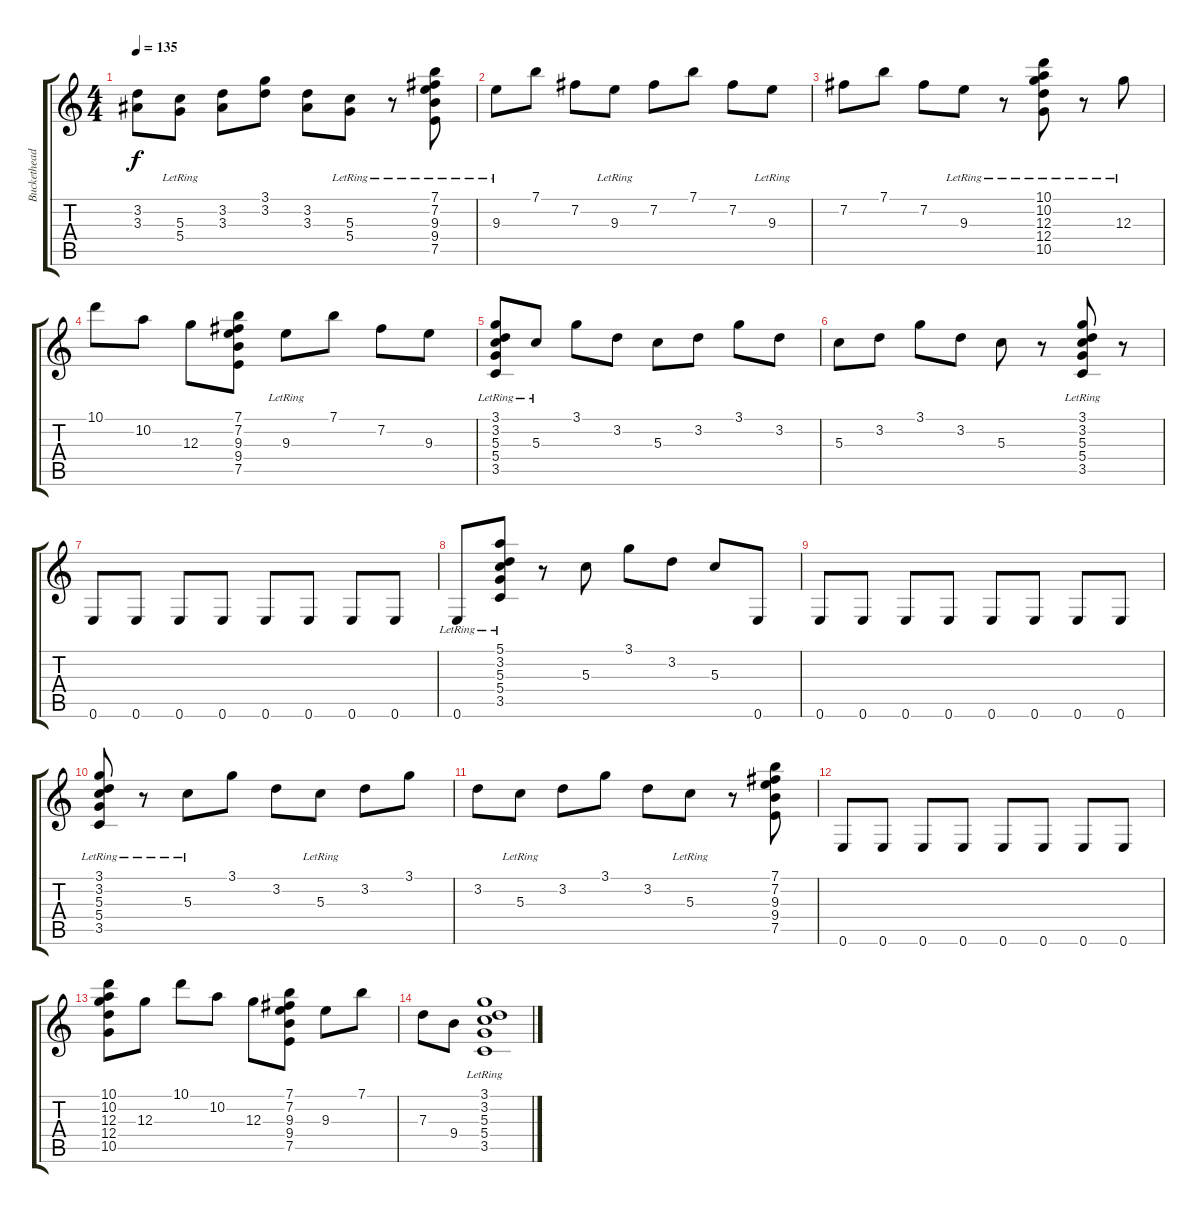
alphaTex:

\track ("Buckethead" "Buckethead") {instrument overdrivenguitar}
\staff {score tabs}
\tuning (E4 B3 G3 D3 A2 E2) {hide}
\ts (4 4)
\tempo 135
\clef g2
\ks c
(3.2 3.3).8{dy f} (5.3{lr} 5.4).8 (3.2 3.3).8 (3.1 3.2).8 (3.2 3.3).8 (5.3{lr} 5.4).8 r.8 (7.1{lr} 7.2{lr} 9.3{lr} 9.4{lr} 7.5{lr}).8 |
9.3{lr}.8 7.1.8 7.2.8 9.3{lr}.8 7.2.8 7.1.8 7.2.8 9.3{lr}.8 |
7.2.8 7.1.8 7.2.8 9.3{lr}.8 r.8 (10.1{lr} 10.2{lr} 12.3{lr} 12.4{lr} 10.5{lr}).8 r.8 12.3{lr}.8 |
10.1.8 10.2.8 12.3.8 (7.1 7.2 9.3 9.4 7.5).8 9.3{lr}.8 7.1.8 7.2.8 9.3.8 |
(3.1{lr} 3.2{lr} 5.3{lr} 5.4{lr} 3.5{lr}).8 5.3{lr}.8 3.1.8 3.2.8 5.3.8 3.2.8 3.1.8 3.2.8 |
5.3.8 3.2.8 3.1.8 3.2.8 5.3.8 r.8 (3.1{lr} 3.2{lr} 5.3{lr} 5.4{lr} 3.5{lr}).8 r.8 |
0.6.8 0.6.8 0.6.8 0.6.8 0.6.8 0.6.8 0.6.8 0.6.8 |
0.6{lr}.8 (5.1{lr} 3.2{lr} 5.3{lr} 5.4{lr} 3.5{lr}).8 r.8 5.3.8 3.1.8 3.2.8 5.3.8 0.6.8 |
0.6.8 0.6.8 0.6.8 0.6.8 0.6.8 0.6.8 0.6.8 0.6.8 |
(3.1{lr} 3.2{lr} 5.3{lr} 5.4{lr} 3.5{lr}).8 r.8 5.3{lr}.8 3.1.8 3.2.8 5.3{lr}.8 3.2.8 3.1.8 |
3.2.8 5.3{lr}.8 3.2.8 3.1.8 3.2.8 5.3{lr}.8 r.8 (7.1 7.2 9.3 9.4 7.5).8 |
0.6.8 0.6.8 0.6.8 0.6.8 0.6.8 0.6.8 0.6.8 0.6.8 |
(10.1 10.2 12.3 12.4 10.5).8 12.3.8 10.1.8 10.2.8 12.3.8 (7.1 7.2 9.3 9.4 7.5).8 9.3.8 7.1.8 |
7.3.8 9.4.8 (3.1{lr} 3.2{lr} 5.3{lr} 5.4{lr} 3.5{lr}).1
